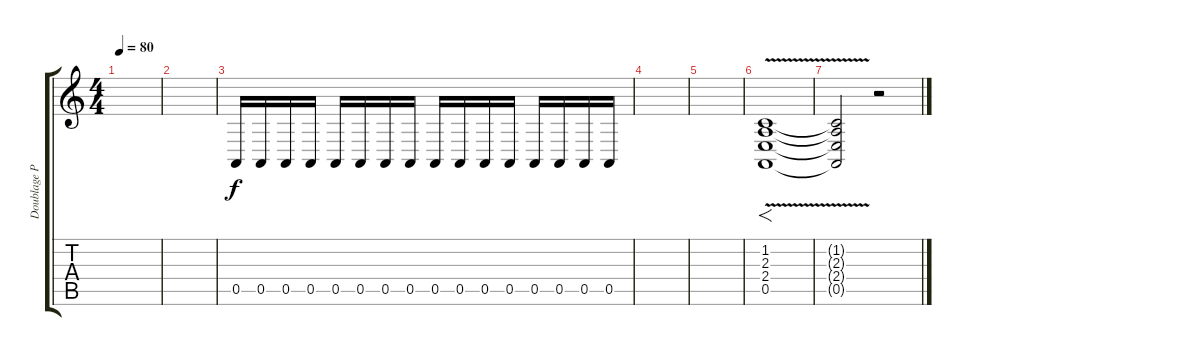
\track ("Doublage Piano" "Doublage P") {instrument stringensemble1}
\staff {score tabs}
\tuning (E4 B3 G3 D3 A2 E2) {hide}
\ts (4 4)
\tempo 80
\clef g2
\ks c
|
|
0.5.16{volume 5 instrument lead1square} 0.5.16{volume 11} 0.5.16 0.5.16 0.5.16 0.5.16 0.5.16 0.5.16 0.5.16 0.5.16 0.5.16 0.5.16 0.5.16 0.5.16 0.5.16 0.5.16 |
|
|
(1.2{v} 2.3 2.4 0.5).1{f} |
(1.2{t} 2.3{t} 2.4{t} 0.5{t}).2 r.2
